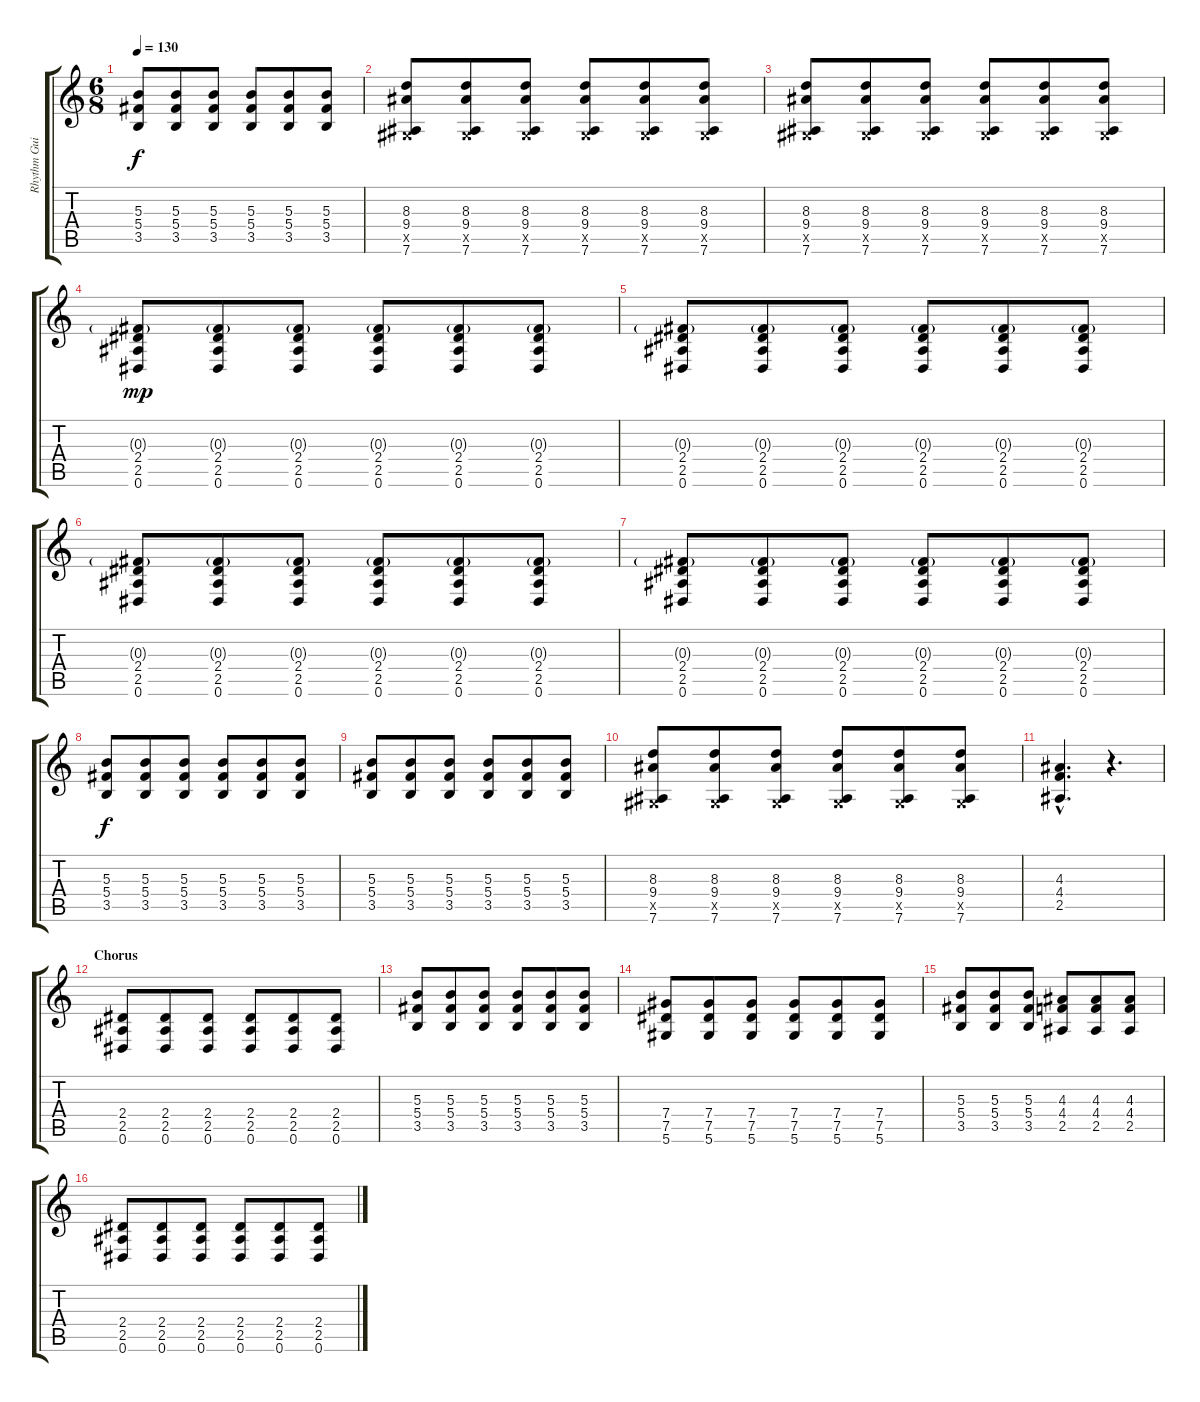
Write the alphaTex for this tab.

\track ("Rhythm Guitar" "Rhythm Gui") {instrument overdrivenguitar}
\staff {score tabs}
\tuning (Eb4 Bb3 Gb3 Db3 Ab2 Eb2) {hide}
\ts (6 8)
\tempo 130
\clef g2
\ks c
(5.3 5.4 3.5).8{dy f} (5.3 5.4 3.5).8 (5.3 5.4 3.5).8 (5.3 5.4 3.5).8 (5.3 5.4 3.5).8 (5.3 5.4 3.5).8 |
(8.3 9.4 0.5{x} 7.6).8 (8.3 9.4 0.5{x} 7.6).8 (8.3 9.4 0.5{x} 7.6).8 (8.3 9.4 0.5{x} 7.6).8 (8.3 9.4 0.5{x} 7.6).8 (8.3 9.4 0.5{x} 7.6).8 |
(8.3 9.4 0.5{x} 7.6).8 (8.3 9.4 0.5{x} 7.6).8 (8.3 9.4 0.5{x} 7.6).8 (8.3 9.4 0.5{x} 7.6).8 (8.3 9.4 0.5{x} 7.6).8 (8.3 9.4 0.5{x} 7.6).8 |
(0.3{g} 2.4 2.5 0.6).8{dy mp} (0.3{g} 2.4 2.5 0.6).8 (0.3{g} 2.4 2.5 0.6).8 (0.3{g} 2.4 2.5 0.6).8 (0.3{g} 2.4 2.5 0.6).8 (0.3{g} 2.4 2.5 0.6).8 |
(0.3{g} 2.4 2.5 0.6).8 (0.3{g} 2.4 2.5 0.6).8 (0.3{g} 2.4 2.5 0.6).8 (0.3{g} 2.4 2.5 0.6).8 (0.3{g} 2.4 2.5 0.6).8 (0.3{g} 2.4 2.5 0.6).8 |
(0.3{g} 2.4 2.5 0.6).8 (0.3{g} 2.4 2.5 0.6).8 (0.3{g} 2.4 2.5 0.6).8 (0.3{g} 2.4 2.5 0.6).8 (0.3{g} 2.4 2.5 0.6).8 (0.3{g} 2.4 2.5 0.6).8 |
(0.3{g} 2.4 2.5 0.6).8 (0.3{g} 2.4 2.5 0.6).8 (0.3{g} 2.4 2.5 0.6).8 (0.3{g} 2.4 2.5 0.6).8 (0.3{g} 2.4 2.5 0.6).8 (0.3{g} 2.4 2.5 0.6).8 |
(5.3 5.4 3.5).8{dy f} (5.3 5.4 3.5).8 (5.3 5.4 3.5).8 (5.3 5.4 3.5).8 (5.3 5.4 3.5).8 (5.3 5.4 3.5).8 |
(5.3 5.4 3.5).8 (5.3 5.4 3.5).8 (5.3 5.4 3.5).8 (5.3 5.4 3.5).8 (5.3 5.4 3.5).8 (5.3 5.4 3.5).8 |
(8.3 9.4 0.5{x} 7.6).8 (8.3 9.4 0.5{x} 7.6).8 (8.3 9.4 0.5{x} 7.6).8 (8.3 9.4 0.5{x} 7.6).8 (8.3 9.4 0.5{x} 7.6).8 (8.3 9.4 0.5{x} 7.6).8 |
(4.3{hac} 4.4{hac} 2.5{hac}).4{d} r.4{d} |
\section ("" "Chorus")
(2.4 2.5 0.6).8 (2.4 2.5 0.6).8 (2.4 2.5 0.6).8 (2.4 2.5 0.6).8 (2.4 2.5 0.6).8 (2.4 2.5 0.6).8 |
(5.3 5.4 3.5).8 (5.3 5.4 3.5).8 (5.3 5.4 3.5).8 (5.3 5.4 3.5).8 (5.3 5.4 3.5).8 (5.3 5.4 3.5).8 |
(7.4 7.5 5.6).8 (7.4 7.5 5.6).8 (7.4 7.5 5.6).8 (7.4 7.5 5.6).8 (7.4 7.5 5.6).8 (7.4 7.5 5.6).8 |
(5.3 5.4 3.5).8 (5.3 5.4 3.5).8 (5.3 5.4 3.5).8 (4.3 4.4 2.5).8 (4.3 4.4 2.5).8 (4.3 4.4 2.5).8 |
(2.4 2.5 0.6).8 (2.4 2.5 0.6).8 (2.4 2.5 0.6).8 (2.4 2.5 0.6).8 (2.4 2.5 0.6).8 (2.4 2.5 0.6).8
